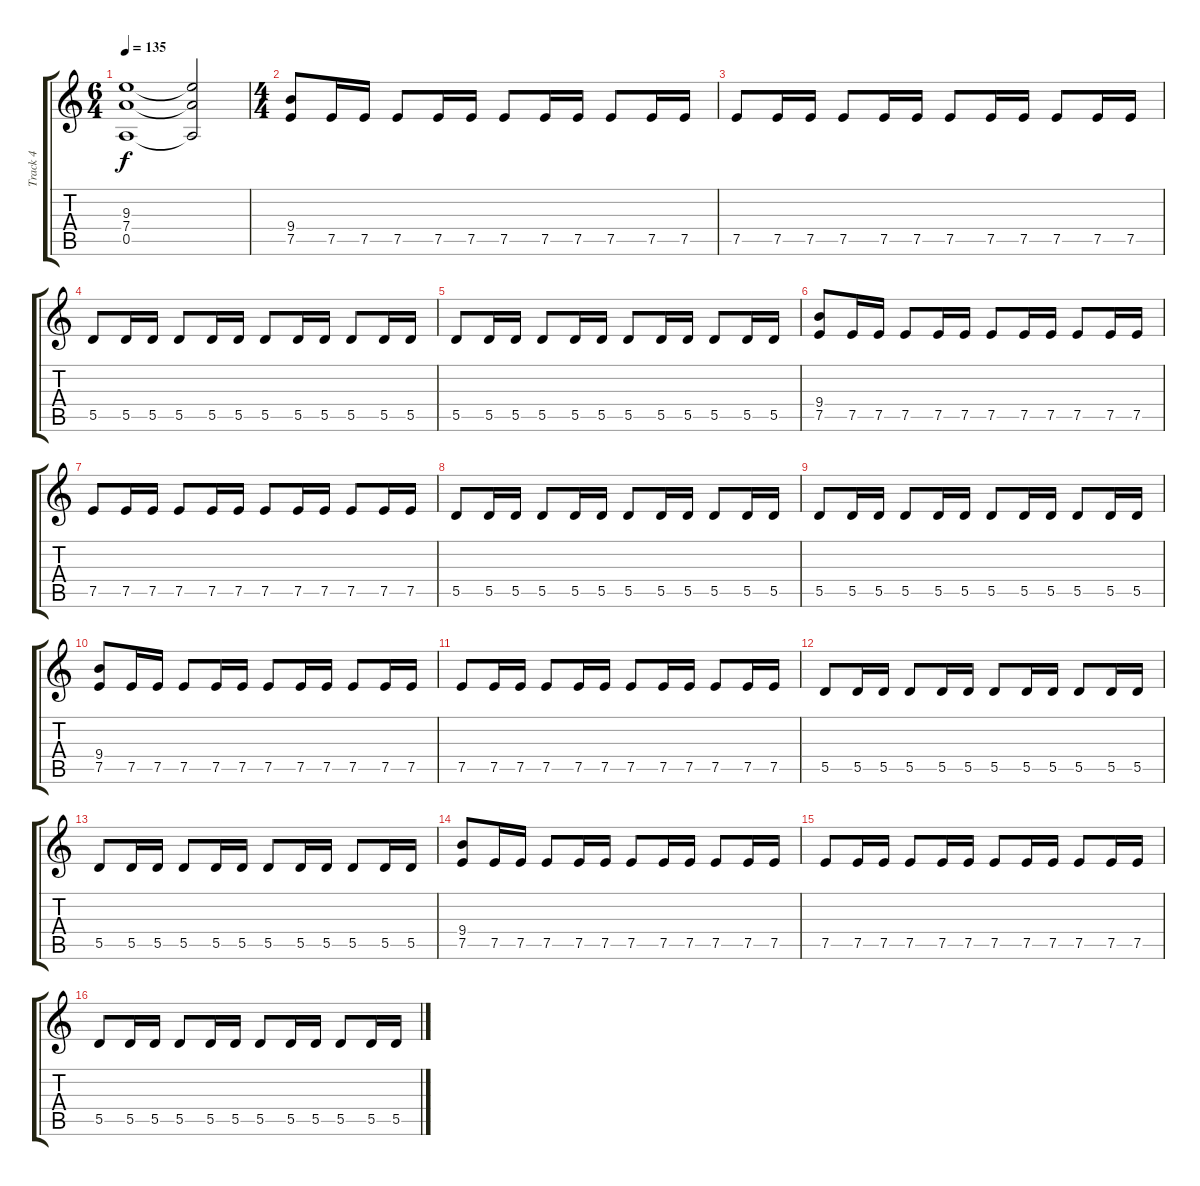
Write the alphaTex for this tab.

\track ("Track 4" "Track 4") {instrument distortionguitar}
\staff {score tabs}
\tuning (E4 B3 G3 D3 A2 E2) {hide}
\ts (6 4)
\tempo 135
\clef g2
\ks c
(9.3 7.4 0.5).1{dy f} (9.3{t} 7.4{t} 0.5{t}).2 |
\ts (4 4)
(9.4 7.5).8 7.5.16 7.5.16 7.5.8 7.5.16 7.5.16 7.5.8 7.5.16 7.5.16 7.5.8 7.5.16 7.5.16 |
7.5.8 7.5.16 7.5.16 7.5.8 7.5.16 7.5.16 7.5.8 7.5.16 7.5.16 7.5.8 7.5.16 7.5.16 |
5.5.8 5.5.16 5.5.16 5.5.8 5.5.16 5.5.16 5.5.8 5.5.16 5.5.16 5.5.8 5.5.16 5.5.16 |
5.5.8 5.5.16 5.5.16 5.5.8 5.5.16 5.5.16 5.5.8 5.5.16 5.5.16 5.5.8 5.5.16 5.5.16 |
(9.4 7.5).8 7.5.16 7.5.16 7.5.8 7.5.16 7.5.16 7.5.8 7.5.16 7.5.16 7.5.8 7.5.16 7.5.16 |
7.5.8 7.5.16 7.5.16 7.5.8 7.5.16 7.5.16 7.5.8 7.5.16 7.5.16 7.5.8 7.5.16 7.5.16 |
5.5.8 5.5.16 5.5.16 5.5.8 5.5.16 5.5.16 5.5.8 5.5.16 5.5.16 5.5.8 5.5.16 5.5.16 |
5.5.8 5.5.16 5.5.16 5.5.8 5.5.16 5.5.16 5.5.8 5.5.16 5.5.16 5.5.8 5.5.16 5.5.16 |
(9.4 7.5).8 7.5.16 7.5.16 7.5.8 7.5.16 7.5.16 7.5.8 7.5.16 7.5.16 7.5.8 7.5.16 7.5.16 |
7.5.8 7.5.16 7.5.16 7.5.8 7.5.16 7.5.16 7.5.8 7.5.16 7.5.16 7.5.8 7.5.16 7.5.16 |
5.5.8 5.5.16 5.5.16 5.5.8 5.5.16 5.5.16 5.5.8 5.5.16 5.5.16 5.5.8 5.5.16 5.5.16 |
5.5.8 5.5.16 5.5.16 5.5.8 5.5.16 5.5.16 5.5.8 5.5.16 5.5.16 5.5.8 5.5.16 5.5.16 |
(9.4 7.5).8 7.5.16 7.5.16 7.5.8 7.5.16 7.5.16 7.5.8 7.5.16 7.5.16 7.5.8 7.5.16 7.5.16 |
7.5.8 7.5.16 7.5.16 7.5.8 7.5.16 7.5.16 7.5.8 7.5.16 7.5.16 7.5.8 7.5.16 7.5.16 |
5.5.8 5.5.16 5.5.16 5.5.8 5.5.16 5.5.16 5.5.8 5.5.16 5.5.16 5.5.8 5.5.16 5.5.16
